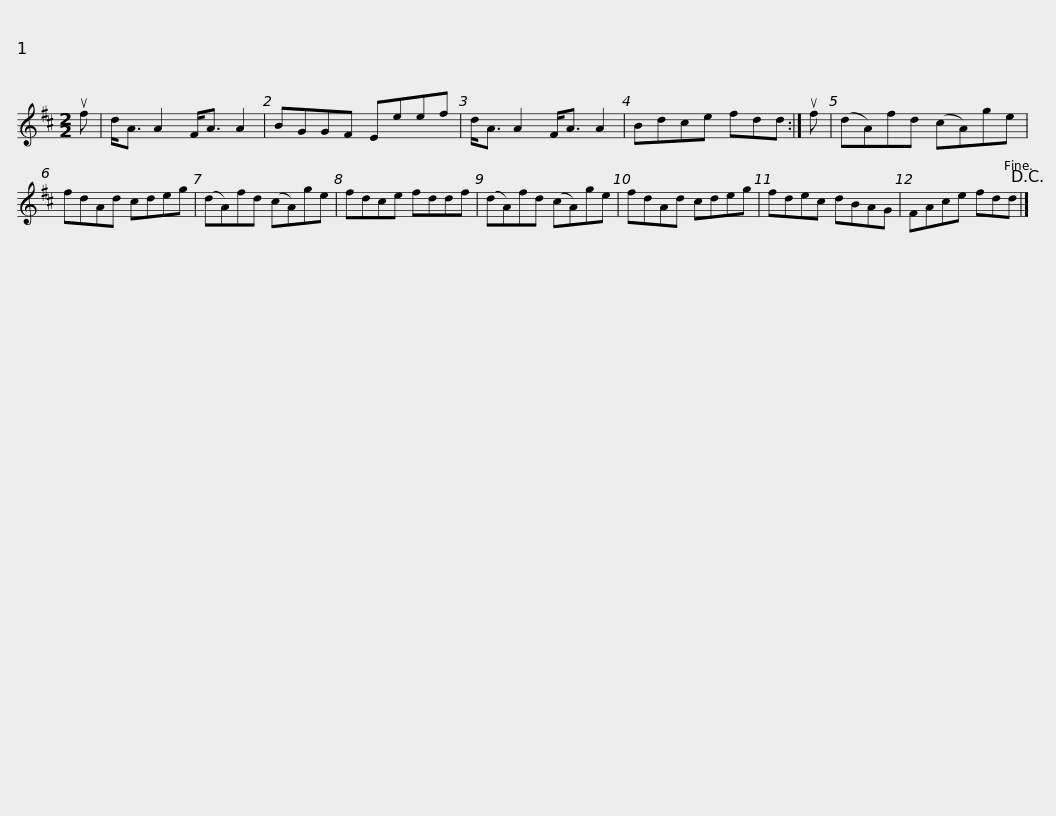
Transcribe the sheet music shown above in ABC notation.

X:1
L:1/8
M:2/2
I:linebreak $
K:D
V:1 treble
V:1
 uf | d<A A2 F<A A2 | BGGF Eeef | d<A A2 F<A A2 | Bdce fdd :| %5
 uf | (dA)fd (cA)ge |$ fdAd cdeg | (dA)fd (cA)ge | fdce fddf | %10
 (dA)fd (cA)ge | fdAd cdeg |$ fdec dBAG | FAce fdd!D.C.! |] %14
